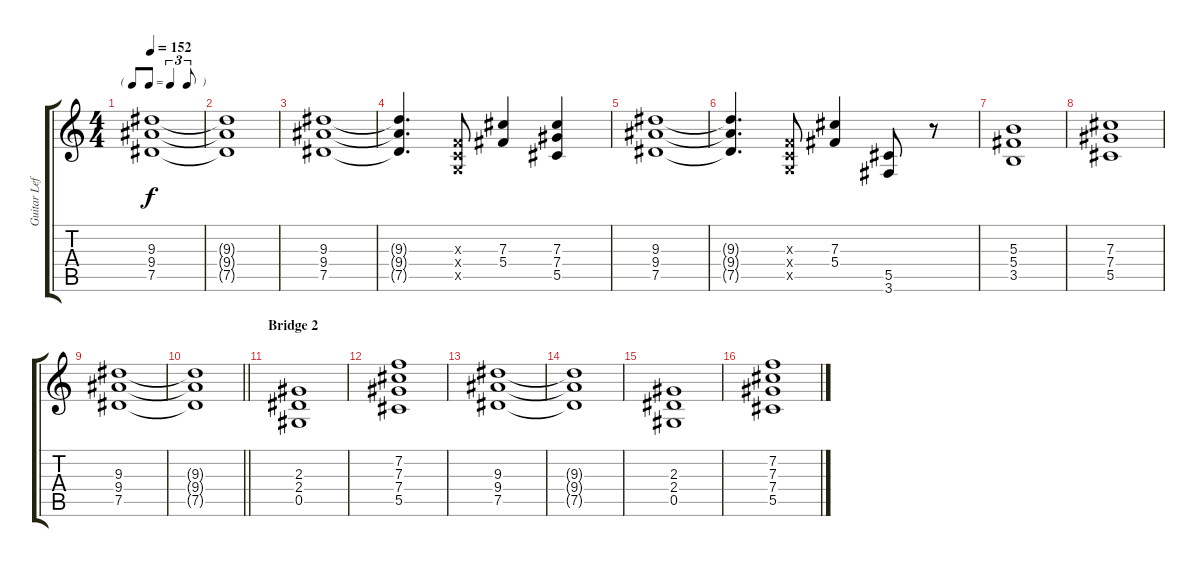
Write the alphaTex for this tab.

\track ("Guitar Left" "Guitar Lef") {instrument overdrivenguitar}
\staff {score tabs}
\tuning (Eb4 Bb3 Gb3 Db3 Ab2 Eb2) {hide}
\ts (4 4)
\tf triplet8th
\tempo 152
\clef g2
\ks c
(9.3 9.4 7.5).1{dy f} |
(9.3{t} 9.4{t} 7.5{t}).1 |
(9.3 9.4 7.5).1 |
(9.3{t} 9.4{t} 7.5{t}).4{d} (-1.3{x} -1.4{x} -1.5{x}).8 (7.3 5.4).4 (7.3 7.4 5.5).4 |
(9.3 9.4 7.5).1 |
(9.3{t} 9.4{t} 7.5{t}).4{d} (-1.3{x} -1.4{x} -1.5{x}).8 (7.3 5.4).4 (5.5 3.6).8 r.8 |
(5.3 5.4 3.5).1 |
(7.3 7.4 5.5).1 |
(9.3 9.4 7.5).1 |
\barLineRight lightlight
(9.3{t} 9.4{t} 7.5{t}).1 |
\section ("" "Bridge 2")
(2.3 2.4 0.5).1 |
(7.2 7.3 7.4 5.5).1 |
(9.3 9.4 7.5).1 |
(9.3{t} 9.4{t} 7.5{t}).1 |
(2.3 2.4 0.5).1 |
(7.2 7.3 7.4 5.5).1
